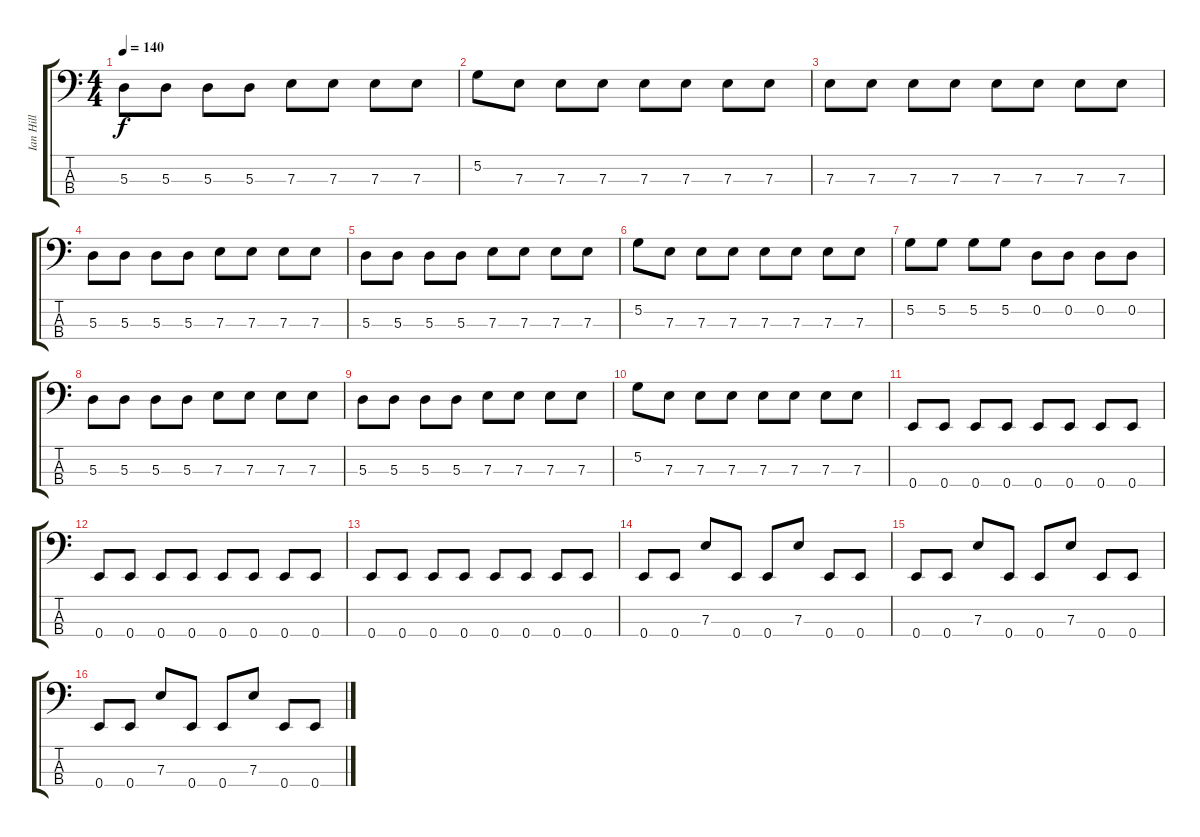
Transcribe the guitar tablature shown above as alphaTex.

\track ("Ian Hill" "Ian Hill") {instrument fretlessbass}
\staff {score tabs}
\tuning (G2 D2 A1 E1) {hide}
\ts (4 4)
\tempo 140
\clef f4
\ks c
5.3.8{dy f} 5.3.8 5.3.8 5.3.8 7.3.8 7.3.8 7.3.8 7.3.8 |
5.2.8 7.3.8 7.3.8 7.3.8 7.3.8 7.3.8 7.3.8 7.3.8 |
7.3.8 7.3.8 7.3.8 7.3.8 7.3.8 7.3.8 7.3.8 7.3.8 |
5.3.8 5.3.8 5.3.8 5.3.8 7.3.8 7.3.8 7.3.8 7.3.8 |
5.3.8 5.3.8 5.3.8 5.3.8 7.3.8 7.3.8 7.3.8 7.3.8 |
5.2.8 7.3.8 7.3.8 7.3.8 7.3.8 7.3.8 7.3.8 7.3.8 |
5.2.8 5.2.8 5.2.8 5.2.8 0.2.8 0.2.8 0.2.8 0.2.8 |
5.3.8 5.3.8 5.3.8 5.3.8 7.3.8 7.3.8 7.3.8 7.3.8 |
5.3.8 5.3.8 5.3.8 5.3.8 7.3.8 7.3.8 7.3.8 7.3.8 |
5.2.8 7.3.8 7.3.8 7.3.8 7.3.8 7.3.8 7.3.8 7.3.8 |
0.4.8 0.4.8 0.4.8 0.4.8 0.4.8 0.4.8 0.4.8 0.4.8 |
0.4.8 0.4.8 0.4.8 0.4.8 0.4.8 0.4.8 0.4.8 0.4.8 |
0.4.8 0.4.8 0.4.8 0.4.8 0.4.8 0.4.8 0.4.8 0.4.8 |
0.4.8 0.4.8 7.3.8 0.4.8 0.4.8 7.3.8 0.4.8 0.4.8 |
0.4.8 0.4.8 7.3.8 0.4.8 0.4.8 7.3.8 0.4.8 0.4.8 |
0.4.8 0.4.8 7.3.8 0.4.8 0.4.8 7.3.8 0.4.8 0.4.8
